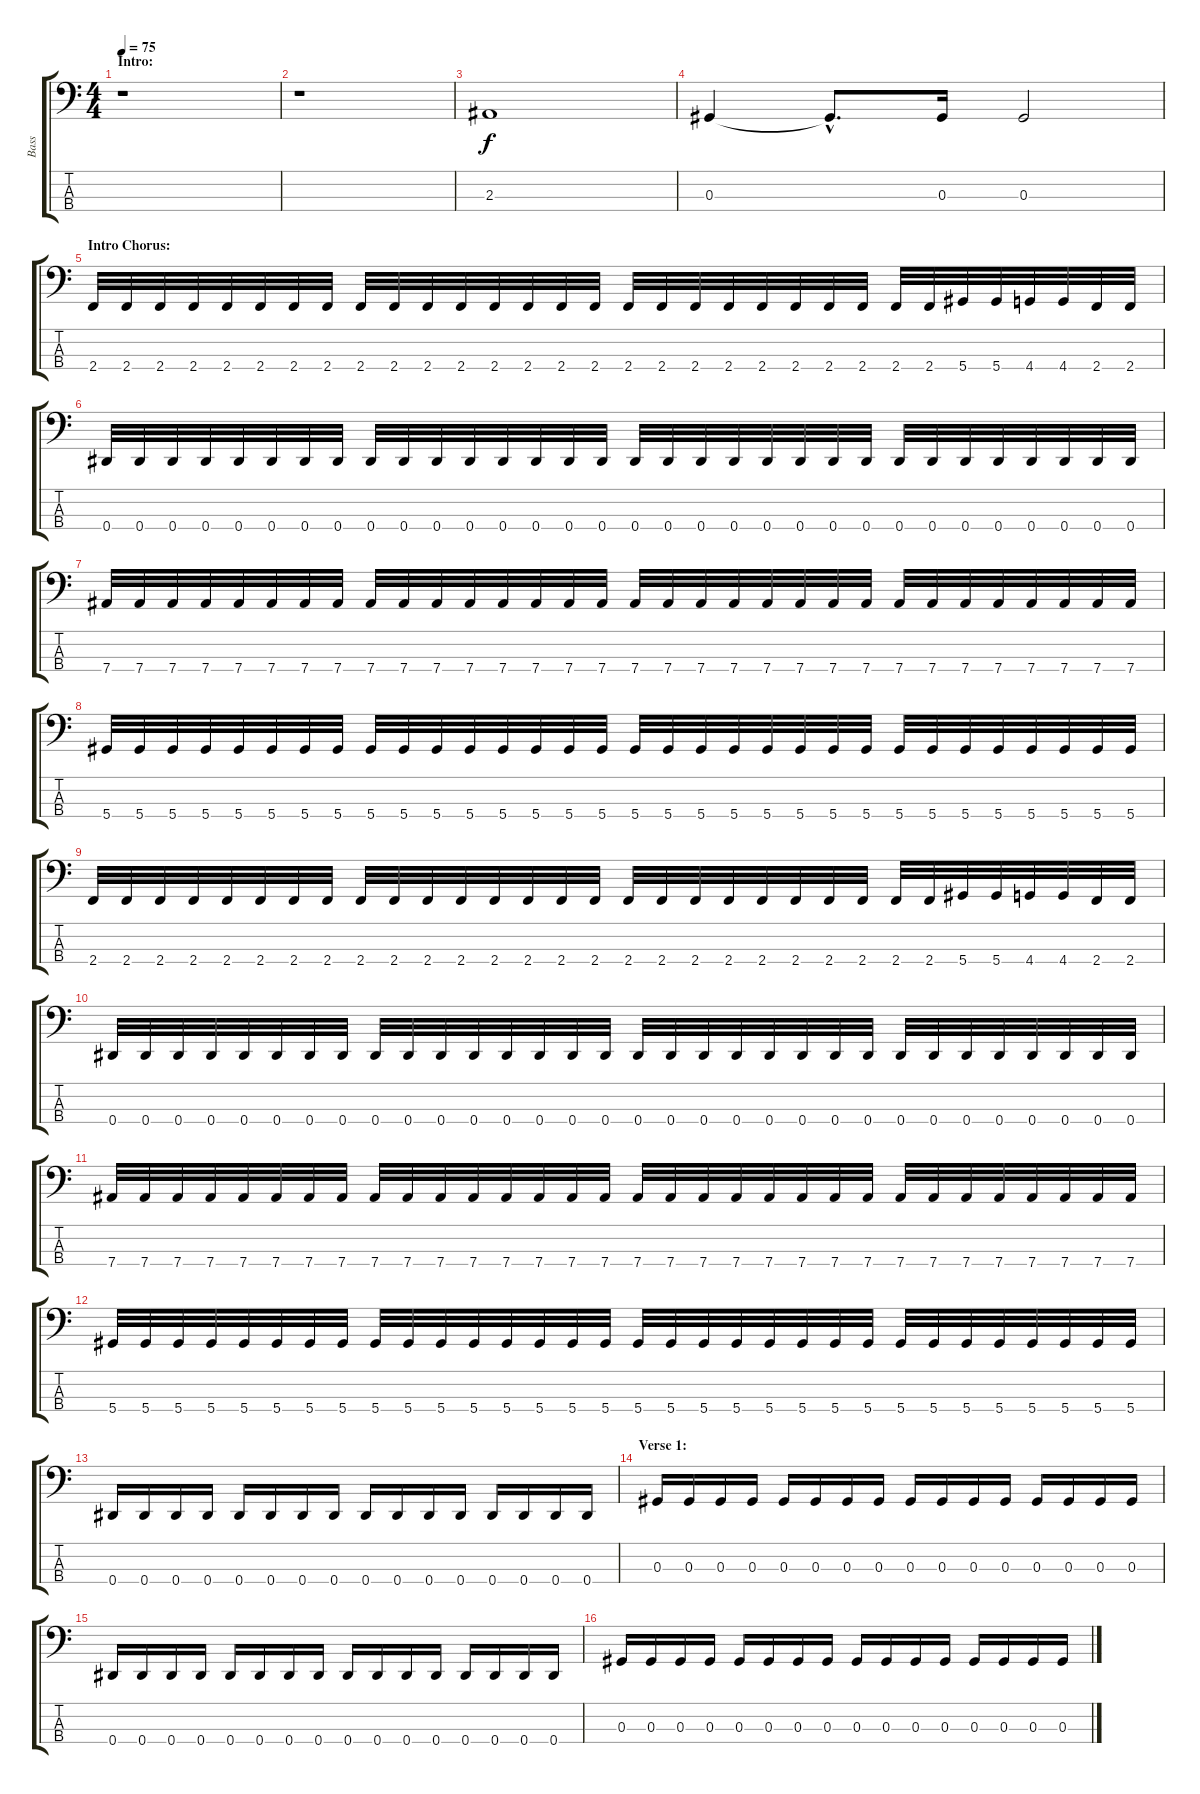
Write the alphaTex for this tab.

\track ("Bass" "Bass") {instrument electricbasspick}
\staff {score tabs}
\tuning (Gb2 Db2 Ab1 Eb1) {hide}
\ts (4 4)
\section ("" "Intro:")
\tempo 75
\clef f4
\ks c
r.1{dy f instrument electricbasspick} |
r.1 |
2.3.1 |
0.3.4 0.3{hac t}.8{d} 0.3.16 0.3.2 |
\section ("" "Intro Chorus:")
2.4.32 2.4.32 2.4.32 2.4.32 2.4.32 2.4.32 2.4.32 2.4.32 2.4.32 2.4.32 2.4.32 2.4.32 2.4.32 2.4.32 2.4.32 2.4.32 2.4.32 2.4.32 2.4.32 2.4.32 2.4.32 2.4.32 2.4.32 2.4.32 2.4.32 2.4.32 5.4.32 5.4.32 4.4.32 4.4.32 2.4.32 2.4.32 |
0.4.32 0.4.32 0.4.32 0.4.32 0.4.32 0.4.32 0.4.32 0.4.32 0.4.32 0.4.32 0.4.32 0.4.32 0.4.32 0.4.32 0.4.32 0.4.32 0.4.32 0.4.32 0.4.32 0.4.32 0.4.32 0.4.32 0.4.32 0.4.32 0.4.32 0.4.32 0.4.32 0.4.32 0.4.32 0.4.32 0.4.32 0.4.32 |
7.4.32 7.4.32 7.4.32 7.4.32 7.4.32 7.4.32 7.4.32 7.4.32 7.4.32 7.4.32 7.4.32 7.4.32 7.4.32 7.4.32 7.4.32 7.4.32 7.4.32 7.4.32 7.4.32 7.4.32 7.4.32 7.4.32 7.4.32 7.4.32 7.4.32 7.4.32 7.4.32 7.4.32 7.4.32 7.4.32 7.4.32 7.4.32 |
5.4.32 5.4.32 5.4.32 5.4.32 5.4.32 5.4.32 5.4.32 5.4.32 5.4.32 5.4.32 5.4.32 5.4.32 5.4.32 5.4.32 5.4.32 5.4.32 5.4.32 5.4.32 5.4.32 5.4.32 5.4.32 5.4.32 5.4.32 5.4.32 5.4.32 5.4.32 5.4.32 5.4.32 5.4.32 5.4.32 5.4.32 5.4.32 |
2.4.32 2.4.32 2.4.32 2.4.32 2.4.32 2.4.32 2.4.32 2.4.32 2.4.32 2.4.32 2.4.32 2.4.32 2.4.32 2.4.32 2.4.32 2.4.32 2.4.32 2.4.32 2.4.32 2.4.32 2.4.32 2.4.32 2.4.32 2.4.32 2.4.32 2.4.32 5.4.32 5.4.32 4.4.32 4.4.32 2.4.32 2.4.32 |
0.4.32 0.4.32 0.4.32 0.4.32 0.4.32 0.4.32 0.4.32 0.4.32 0.4.32 0.4.32 0.4.32 0.4.32 0.4.32 0.4.32 0.4.32 0.4.32 0.4.32 0.4.32 0.4.32 0.4.32 0.4.32 0.4.32 0.4.32 0.4.32 0.4.32 0.4.32 0.4.32 0.4.32 0.4.32 0.4.32 0.4.32 0.4.32 |
7.4.32 7.4.32 7.4.32 7.4.32 7.4.32 7.4.32 7.4.32 7.4.32 7.4.32 7.4.32 7.4.32 7.4.32 7.4.32 7.4.32 7.4.32 7.4.32 7.4.32 7.4.32 7.4.32 7.4.32 7.4.32 7.4.32 7.4.32 7.4.32 7.4.32 7.4.32 7.4.32 7.4.32 7.4.32 7.4.32 7.4.32 7.4.32 |
5.4.32 5.4.32 5.4.32 5.4.32 5.4.32 5.4.32 5.4.32 5.4.32 5.4.32 5.4.32 5.4.32 5.4.32 5.4.32 5.4.32 5.4.32 5.4.32 5.4.32 5.4.32 5.4.32 5.4.32 5.4.32 5.4.32 5.4.32 5.4.32 5.4.32 5.4.32 5.4.32 5.4.32 5.4.32 5.4.32 5.4.32 5.4.32 |
0.4.16 0.4.16 0.4.16 0.4.16 0.4.16 0.4.16 0.4.16 0.4.16 0.4.16 0.4.16 0.4.16 0.4.16 0.4.16 0.4.16 0.4.16 0.4.16 |
\section ("" "Verse 1:")
0.3.16 0.3.16 0.3.16 0.3.16 0.3.16 0.3.16 0.3.16 0.3.16 0.3.16 0.3.16 0.3.16 0.3.16 0.3.16 0.3.16 0.3.16 0.3.16 |
0.4.16 0.4.16 0.4.16 0.4.16 0.4.16 0.4.16 0.4.16 0.4.16 0.4.16 0.4.16 0.4.16 0.4.16 0.4.16 0.4.16 0.4.16 0.4.16 |
0.3.16 0.3.16 0.3.16 0.3.16 0.3.16 0.3.16 0.3.16 0.3.16 0.3.16 0.3.16 0.3.16 0.3.16 0.3.16 0.3.16 0.3.16 0.3.16
